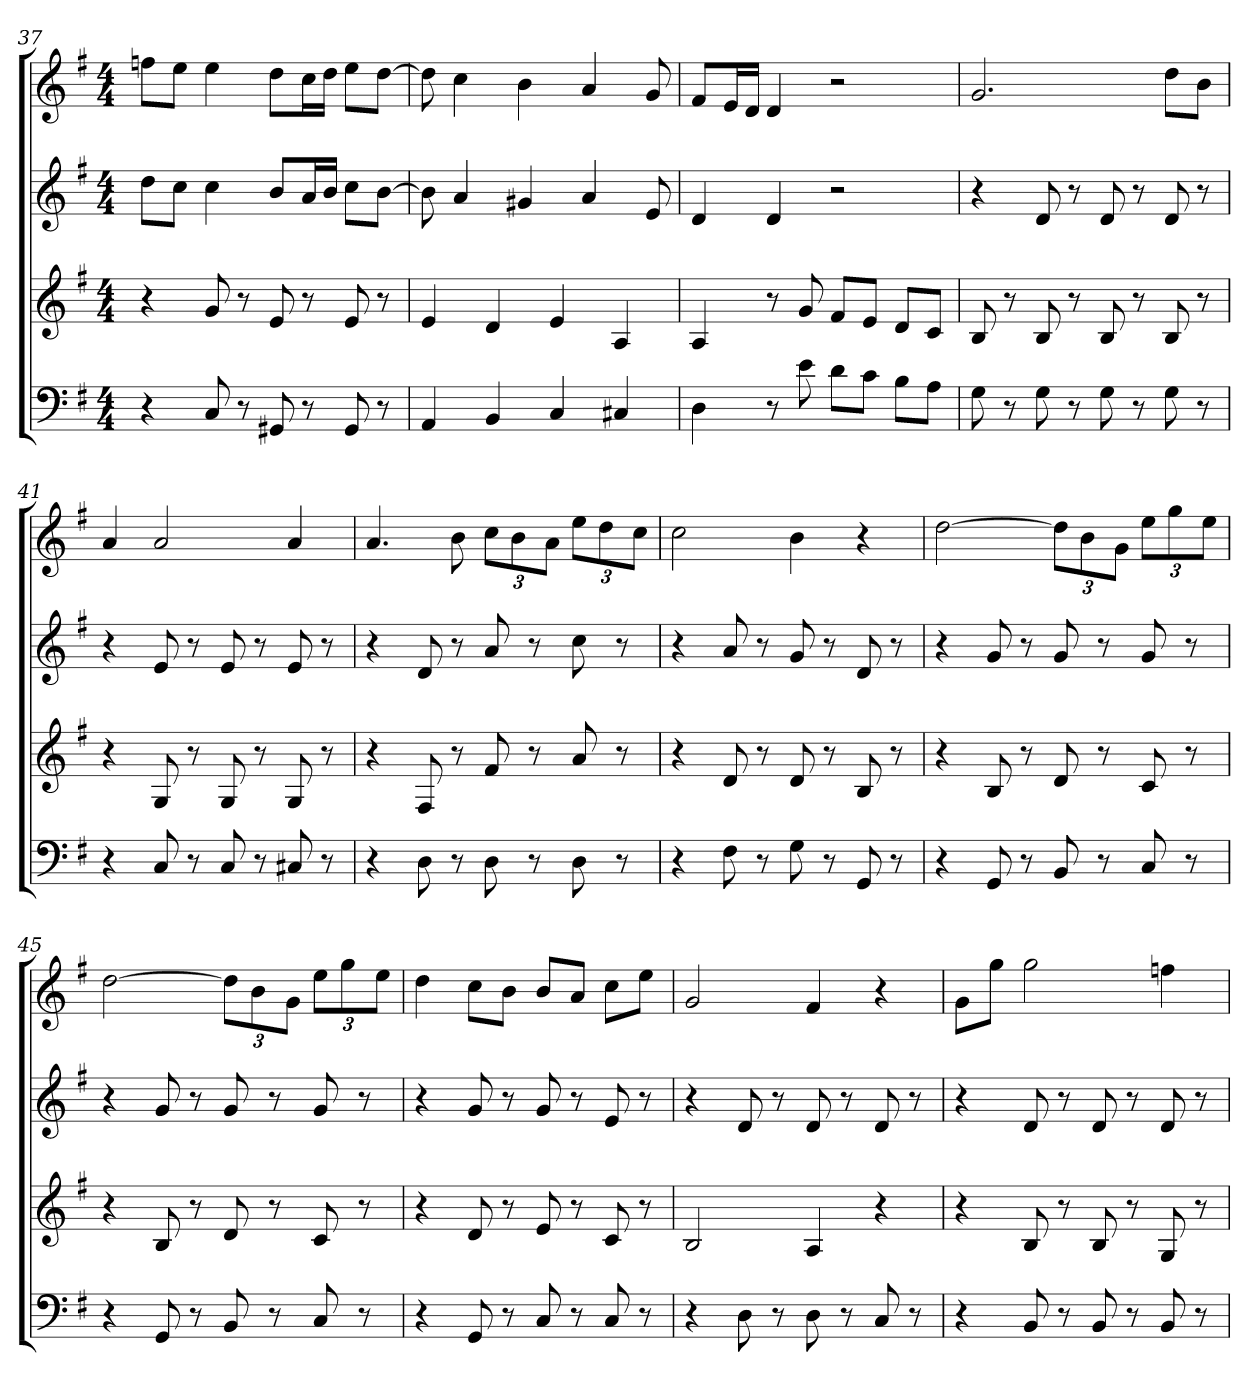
**kern	**kern	**kern	**kern
*part4	*part3	*part2	*part1
*staff4	*staff3	*staff2	*staff1
*k[f#]	*k[f#]	*k[f#]	*k[f#]
*G:	*G:	*G:	*G:
*M4/4	*M4/4	*M4/4	*M4/4
=37	=37	=37	=37
4r	4r	8ddL	8ffnL
.	.	8ccJ	8eeJ
8C	8g	4cc	4ee
8r	8r	.	.
8GG#X	8e	8bL	8ddL
8r	8r	16aL	16ccL
.	.	16bJJ	16ddJJ
8GG#	8e	8ccL	8eeL
8r	8r	[8bJ	[8ddJ
=38	=38	=38	=38
4AA	4e	8b]	8dd]
.	.	4a	4cc
4BB	4d	.	.
.	.	4g#X	4b
4C	4e	.	.
.	.	4a	4a
4C#X	4A	.	.
.	.	8e	8g
=39	=39	=39	=39
4D	4A	4d	8f#L
.	.	.	16eL
.	.	.	16dJJ
8r	8r	4d	4d
8e	8g	.	.
8dL	8f#L	2r	2r
8cJ	8eJ	.	.
8BL	8dL	.	.
8AJ	8cJ	.	.
=40	=40	=40	=40
8G	8B	4r	2.g
8r	8r	.	.
8G	8B	8d	.
8r	8r	8r	.
8G	8B	8d	.
8r	8r	8r	.
8G	8B	8d	8ddL
8r	8r	8r	8bJ
=41	=41	=41	=41
4r	4r	4r	4a
8C	8G	8e	2a
8r	8r	8r	.
8C	8G	8e	.
8r	8r	8r	.
8C#X	8G	8e	4a
8r	8r	8r	.
=42	=42	=42	=42
4r	4r	4r	4.a
8D	8F#	8d	.
8r	8r	8r	8b
8D	8f#	8a	12ccL
.	.	.	12b
8r	8r	8r	.
.	.	.	12aJ
8D	8a	8cc	12eeL
.	.	.	12dd
8r	8r	8r	.
.	.	.	12ccJ
=43	=43	=43	=43
4r	4r	4r	2cc
8F#	8d	8a	.
8r	8r	8r	.
8G	8d	8g	4b
8r	8r	8r	.
8GG	8B	8d	4r
8r	8r	8r	.
=44	=44	=44	=44
4r	4r	4r	[2dd
8GG	8B	8g	.
8r	8r	8r	.
8BB	8d	8g	12ddL]
.	.	.	12b
8r	8r	8r	.
.	.	.	12gJ
8C	8c	8g	12eeL
.	.	.	12gg
8r	8r	8r	.
.	.	.	12eeJ
=45	=45	=45	=45
4r	4r	4r	[2dd
8GG	8B	8g	.
8r	8r	8r	.
8BB	8d	8g	12ddL]
.	.	.	12b
8r	8r	8r	.
.	.	.	12gJ
8C	8c	8g	12eeL
.	.	.	12gg
8r	8r	8r	.
.	.	.	12eeJ
=46	=46	=46	=46
4r	4r	4r	4dd
8GG	8d	8g	8ccL
8r	8r	8r	8bJ
8C	8e	8g	8bL
8r	8r	8r	8aJ
8C	8c	8e	8ccL
8r	8r	8r	8eeJ
=47	=47	=47	=47
4r	2B	4r	2g
8D	.	8d	.
8r	.	8r	.
8D	4A	8d	4f#
8r	.	8r	.
8C	4r	8d	4r
8r	.	8r	.
=48	=48	=48	=48
4r	4r	4r	8gL
.	.	.	8ggJ
8BB	8B	8d	2gg
8r	8r	8r	.
8BB	8B	8d	.
8r	8r	8r	.
8BB	8G	8d	4ffn
8r	8r	8r	.
=	=	=	=
*-	*-	*-	*-
